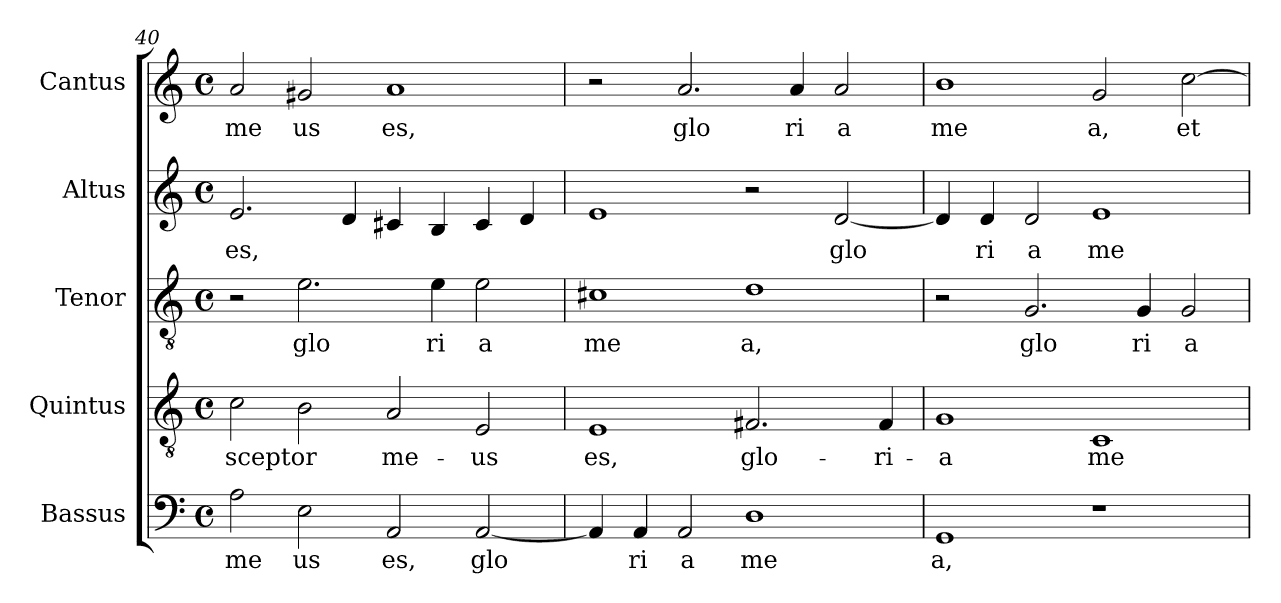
**kern	**text	**kern	**text	**kern	**text	**kern	**text	**kern	**text
*part5	*part5	*part4	*part4	*part3	*part3	*part2	*part2	*part1	*part1
*staff5	*staff5	*staff4	*staff4	*staff3	*staff3	*staff2	*staff2	*staff1	*staff1
*I"Bassus	*	*I"Quintus	*	*I"Tenor	*	*I"Altus	*	*I"Cantus	*
*clefF4	*	*clefGv2	*	*clefGv2	*	*clefG2	*	*clefG2	*
*M4/4	*	*M4/4	*	*M4/4	*	*M4/4	*	*M4/4	*
*met(c)	*	*met(c)	*	*met(c)	*	*met(c)	*	*met(c)	*
=40	=40	=40	=40	=40	=40	=40	=40	=40	=40
!	!LO:LY:b:cj	!	!LO:LY:b:cj	!	!	!	!LO:LY:b:cj	!	!LO:LY:b:cj
2A\	me	2c\	-sceptor	2r	.	2.e/	es,	2a/	me
!	!LO:LY:b:cj	!	!	!	!LO:LY:b:cj	!	!	!	!LO:LY:b:cj
2E\	us	2B\	.	2.e\	glo	.	.	2g#X/	us
.	.	.	.	.	.	4d/	.	.	.
!	!LO:LY:b:cj	!	!LO:LY:b:cj	!	!	!	!	!	!LO:LY:b:cj
2AA/	es,	2A/	me-	.	.	4c#X/	.	1a	es,
!	!	!	!	!	!LO:LY:b:cj	!	!	!	!
.	.	.	.	4e\	ri	4B/	.	.	.
!	!LO:LY:b	!	!LO:LY:b:cj	!	!LO:LY:b:cj	!	!	!	!
[<2AA/	glo	2E/	-us	2e\	a	4c#/	.	.	.
.	.	.	.	.	.	4d/	.	.	.
=41	=41	=41	=41	=41	=41	=41	=41	=41	=41
!	!	!	!LO:LY:b:cj	!	!LO:LY:b:cj	!	!	!	!
4AA/]	.	1E	es,	1c#X	me	1e	.	2r	.
!	!LO:LY:b:cj	!	!	!	!	!	!	!	!
4AA/	ri	.	.	.	.	.	.	.	.
!	!LO:LY:b:cj	!	!	!	!	!	!	!	!LO:LY:b:cj
2AA/	a	.	.	.	.	.	.	2.a/	glo
!	!LO:LY:b:cj	!	!LO:LY:b:cj	!	!LO:LY:b:cj	!	!	!	!
1D	me	2.F#X/	glo-	1d	a,	2r	.	.	.
!	!	!	!	!	!	!	!	!	!LO:LY:b:cj
.	.	.	.	.	.	.	.	4a/	ri
!	!	!	!	!	!	!	!LO:LY:b	!	!LO:LY:b:cj
.	.	.	.	.	.	[<2d/	glo	2a/	a
!	!	!	!LO:LY:b:cj	!	!	!	!	!	!
.	.	4F#/	-ri-	.	.	.	.	.	.
=42	=42	=42	=42	=42	=42	=42	=42	=42	=42
!	!LO:LY:b:cj	!	!LO:LY:b:cj	!	!	!	!	!	!LO:LY:b:cj
1GG	a,	1G	-a	2r	.	4d/]	.	1b	me
!	!	!	!	!	!	!	!LO:LY:b:cj	!	!
.	.	.	.	.	.	4d/	ri	.	.
!	!	!	!	!	!LO:LY:b:cj	!	!LO:LY:b:cj	!	!
.	.	.	.	2.G/	glo	2d/	a	.	.
!	!	!	!LO:LY:b:cj	!	!	!	!LO:LY:b:cj	!	!LO:LY:b:cj
1r	.	1C	me-	.	.	1e	me	2g/	a,
!	!	!	!	!	!LO:LY:b:cj	!	!	!	!
.	.	.	.	4G/	ri	.	.	.	.
!	!	!	!	!	!LO:LY:b:cj	!	!	!	!LO:LY:b:cj
.	.	.	.	2G/	a	.	.	[>2cc\	et
=	=	=	=	=	=	=	=	=	=
*-	*-	*-	*-	*-	*-	*-	*-	*-	*-
